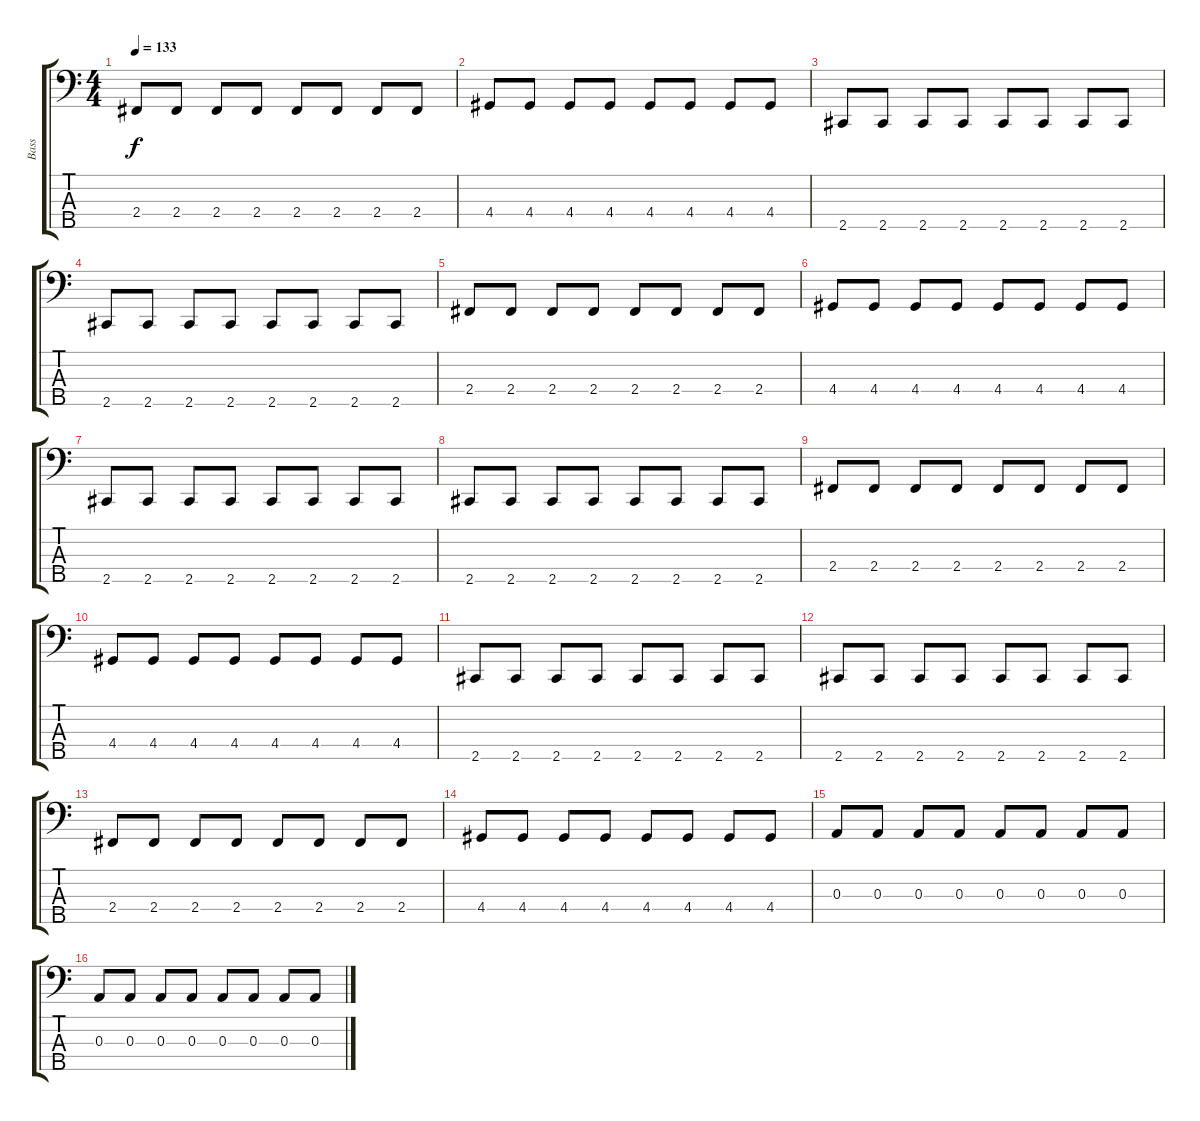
\track ("Bass" "Bass") {instrument electricbasspick}
\staff {score tabs}
\tuning (G2 D2 A1 E1 B0) {hide}
\ts (4 4)
\tempo 133
\clef f4
\ks c
2.4.8{dy f} 2.4.8 2.4.8 2.4.8 2.4.8 2.4.8 2.4.8 2.4.8 |
4.4.8 4.4.8 4.4.8 4.4.8 4.4.8 4.4.8 4.4.8 4.4.8 |
2.5.8 2.5.8 2.5.8 2.5.8 2.5.8 2.5.8 2.5.8 2.5.8 |
2.5.8 2.5.8 2.5.8 2.5.8 2.5.8 2.5.8 2.5.8 2.5.8 |
2.4.8 2.4.8 2.4.8 2.4.8 2.4.8 2.4.8 2.4.8 2.4.8 |
4.4.8 4.4.8 4.4.8 4.4.8 4.4.8 4.4.8 4.4.8 4.4.8 |
2.5.8 2.5.8 2.5.8 2.5.8 2.5.8 2.5.8 2.5.8 2.5.8 |
2.5.8 2.5.8 2.5.8 2.5.8 2.5.8 2.5.8 2.5.8 2.5.8 |
2.4.8 2.4.8 2.4.8 2.4.8 2.4.8 2.4.8 2.4.8 2.4.8 |
4.4.8 4.4.8 4.4.8 4.4.8 4.4.8 4.4.8 4.4.8 4.4.8 |
2.5.8 2.5.8 2.5.8 2.5.8 2.5.8 2.5.8 2.5.8 2.5.8 |
2.5.8 2.5.8 2.5.8 2.5.8 2.5.8 2.5.8 2.5.8 2.5.8 |
2.4.8 2.4.8 2.4.8 2.4.8 2.4.8 2.4.8 2.4.8 2.4.8 |
4.4.8 4.4.8 4.4.8 4.4.8 4.4.8 4.4.8 4.4.8 4.4.8 |
0.3.8 0.3.8 0.3.8 0.3.8 0.3.8 0.3.8 0.3.8 0.3.8 |
0.3.8 0.3.8 0.3.8 0.3.8 0.3.8 0.3.8 0.3.8 0.3.8
